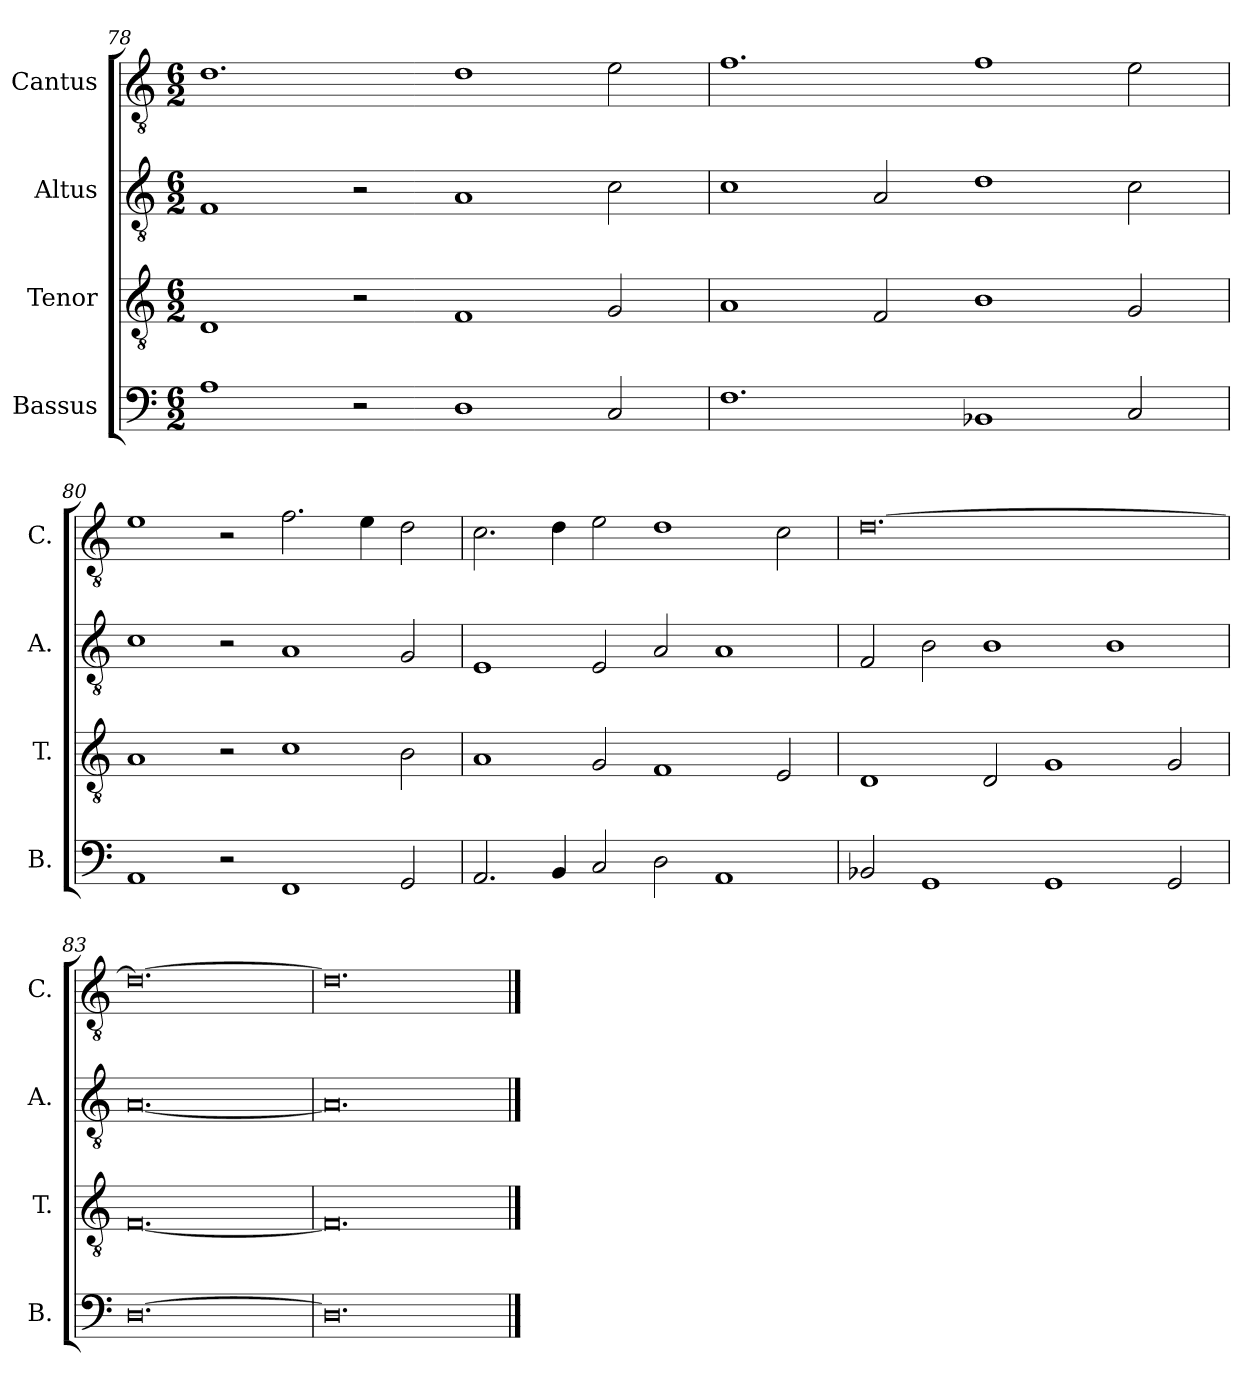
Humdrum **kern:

**kern	**kern	**kern	**kern
*part4	*part3	*part2	*part1
*staff4	*staff3	*staff2	*staff1
*I"Bassus	*I"Tenor	*I"Altus	*I"Cantus
*I'B.	*I'T.	*I'A.	*I'C.
*clefF4	*clefGv2	*clefGv2	*clefGv2
*k[]	*k[]	*k[]	*k[]
*M6/2	*M6/2	*M6/2	*M6/2
=78	=78	=78	=78
1A	1D	1F	1.d
2r	2r	2r	.
1D	1F	1A	1d
2C/	2G/	2c\	2e\
=79	=79	=79	=79
1.F	1A	1c	1.f
.	2F/	2A/	.
1BB-X	1B	1d	1f
2C/	2G/	2c\	2e\
=80	=80	=80	=80
1AA	1A	1c	1e
2r	2r	2r	2r
1FF	1c	1A	2.f\
.	.	.	4e\
2GG/	2B\	2G/	2d\
=81	=81	=81	=81
2.AA/	1A	1E	2.c\
4BB/	.	.	4d\
2C/	2G/	2E/	2e\
2D\	1F	2A/	1d
1AA	.	1A	.
.	2E/	.	2c\
=82	=82	=82	=82
2BB-X/	1D	2F/	[0.d
1GG	.	2B\	.
.	2D/	1B	.
1GG	1G	.	.
.	.	1B	.
2GG/	2G/	.	.
=83	=83	=83	=83
[0.D	[0.F	[0.A	0.d_
=84	=84	=84	=84
0.D]	0.F]	0.A]	0.d]
==	==	==	==
*-	*-	*-	*-
